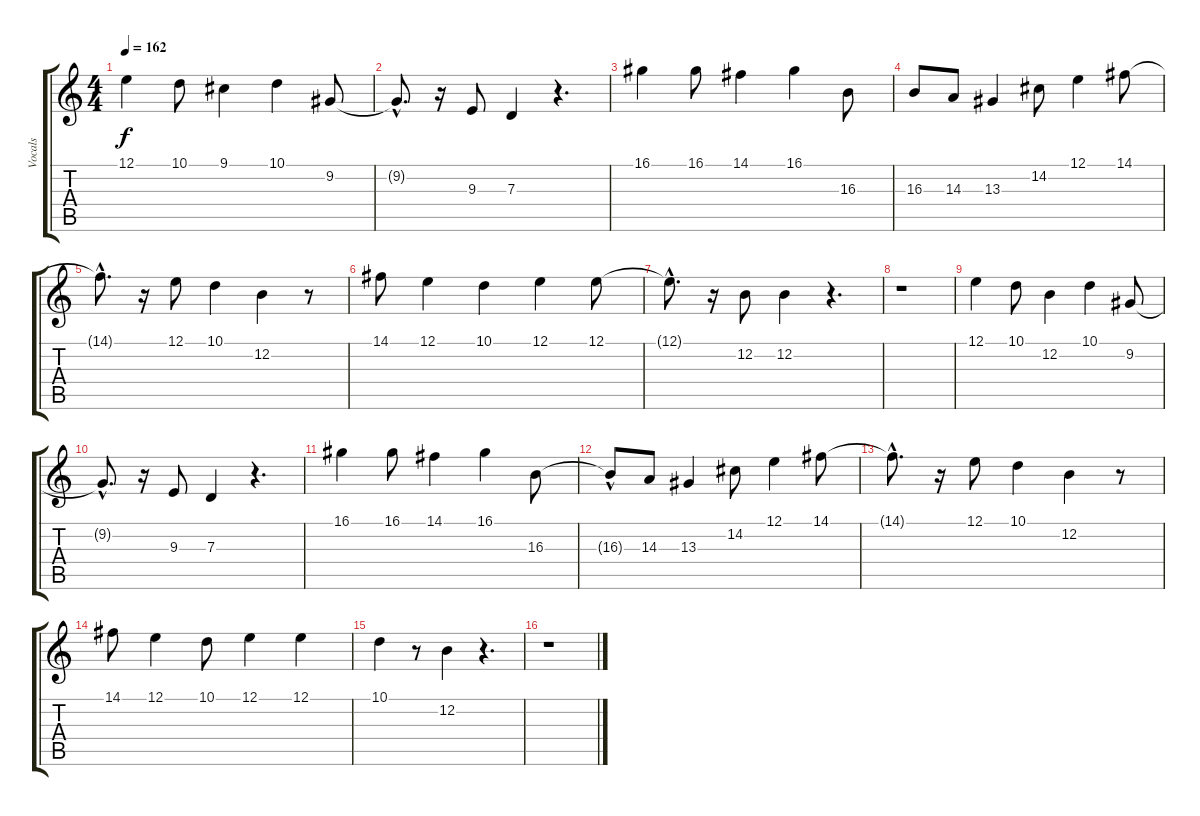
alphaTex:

\track ("Vocals" "Vocals") {instrument voiceoohs}
\staff {score tabs}
\tuning (E4 B3 G3 D3 A2 E2) {hide}
\ts (4 4)
\tempo 162
\clef g2
\ks c
12.1.4{dy f instrument voiceoohs} 10.1.8 9.1.4 10.1.4 9.2.8 |
9.2{hac t}.8{d} r.16 9.3.8 7.3.4 r.4{d} |
16.1.4 16.1.8 14.1.4 16.1.4 16.3.8 |
16.3.8 14.3.8 13.3.4 14.2.8 12.1.4 14.1.8 |
14.1{hac t}.8{d} r.16 12.1.8 10.1.4 12.2.4 r.8 |
14.1.8 12.1.4 10.1.4 12.1.4 12.1.8 |
12.1{hac t}.8{d} r.16 12.2.8 12.2.4 r.4{d} |
r.1 |
12.1.4 10.1.8 12.2.4 10.1.4 9.2.8 |
9.2{hac t}.8{d} r.16 9.3.8 7.3.4 r.4{d} |
16.1.4 16.1.8 14.1.4 16.1.4 16.3.8 |
16.3{hac t}.8 14.3.8 13.3.4 14.2.8 12.1.4 14.1.8 |
14.1{hac t}.8{d} r.16 12.1.8 10.1.4 12.2.4 r.8 |
14.1.8 12.1.4 10.1.8 12.1.4 12.1.4 |
10.1.4 r.8 12.2.4 r.4{d} |
r.1
